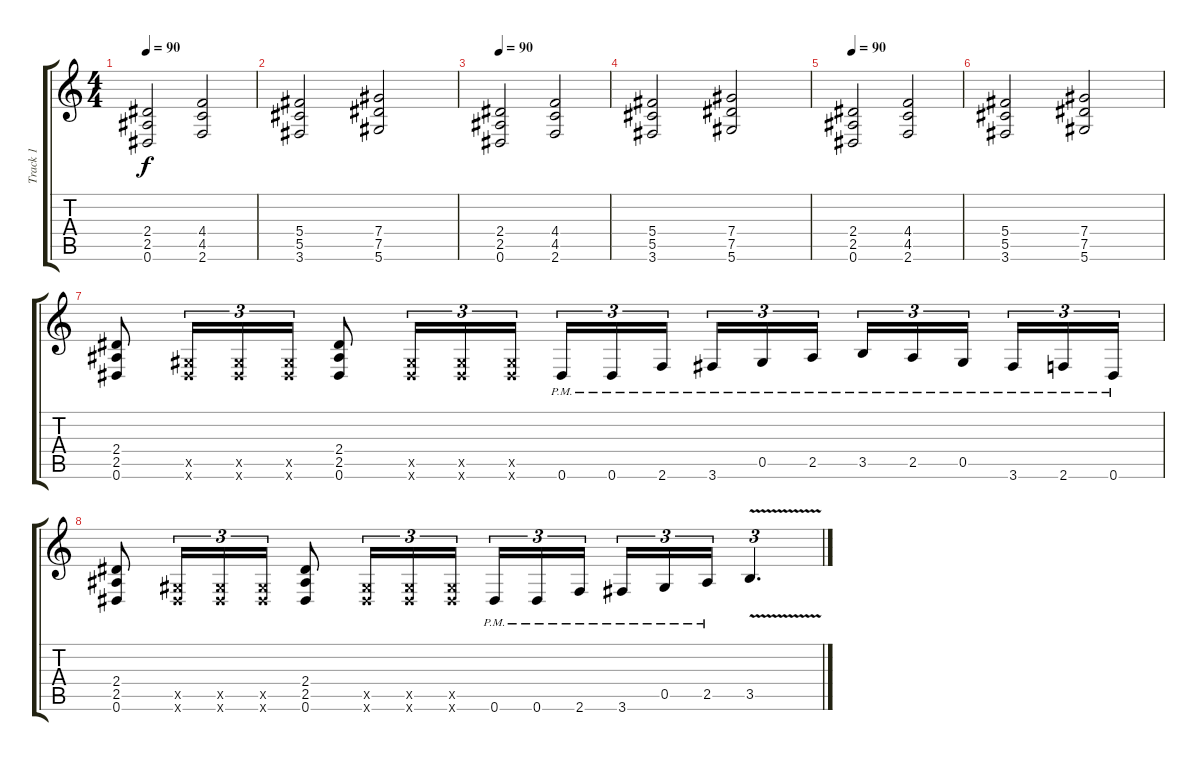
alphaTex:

\track ("Track 1" "Track 1") {instrument overdrivenguitar}
\staff {score tabs}
\tuning (Eb4 Bb3 Gb3 Db3 Ab2 Eb2) {hide}
\ts (4 4)
\tempo 90
\clef g2
\ks c
(2.4 2.5 0.6).2{dy f} (4.4 4.5 2.6).2 |
(5.4 5.5 3.6).2 (7.4 7.5 5.6).2 |
\tempo 90
(2.4 2.5 0.6).2 (4.4 4.5 2.6).2 |
(5.4 5.5 3.6).2 (7.4 7.5 5.6).2 |
\tempo 90
(2.4 2.5 0.6).2 (4.4 4.5 2.6).2 |
(5.4 5.5 3.6).2 (7.4 7.5 5.6).2 |
(2.4 2.5 0.6).8 (0.5{x} 0.6{x}).16{tu (3 2)} (0.5{x} 0.6{x}).16{tu (3 2)} (0.5{x} 0.6{x}).16{tu (3 2)} (2.4 2.5 0.6).8 (0.5{x} 0.6{x}).16{tu (3 2)} (0.5{x} 0.6{x}).16{tu (3 2)} (0.5{x} 0.6{x}).16{tu (3 2)} 0.6{pm}.16{tu (3 2)} 0.6{pm}.16{tu (3 2)} 2.6{pm}.16{tu (3 2) beam splitsecondary} 3.6{pm}.16{tu (3 2)} 0.5{pm}.16{tu (3 2)} 2.5{pm}.16{tu (3 2)} 3.5{pm}.16{tu (3 2)} 2.5{pm}.16{tu (3 2)} 0.5{pm}.16{tu (3 2) beam splitsecondary} 3.6{pm}.16{tu (3 2)} 2.6{pm}.16{tu (3 2)} 0.6{pm}.16{tu (3 2)} |
(2.4 2.5 0.6).8 (0.5{x} 0.6{x}).16{tu (3 2)} (0.5{x} 0.6{x}).16{tu (3 2)} (0.5{x} 0.6{x}).16{tu (3 2)} (2.4 2.5 0.6).8 (0.5{x} 0.6{x}).16{tu (3 2)} (0.5{x} 0.6{x}).16{tu (3 2)} (0.5{x} 0.6{x}).16{tu (3 2)} 0.6{pm}.16{tu (3 2)} 0.6{pm}.16{tu (3 2)} 2.6{pm}.16{tu (3 2) beam splitsecondary} 3.6{pm}.16{tu (3 2)} 0.5{pm}.16{tu (3 2)} 2.5{pm}.16{tu (3 2)} 3.5{v}.4{d tu (3 2)}
